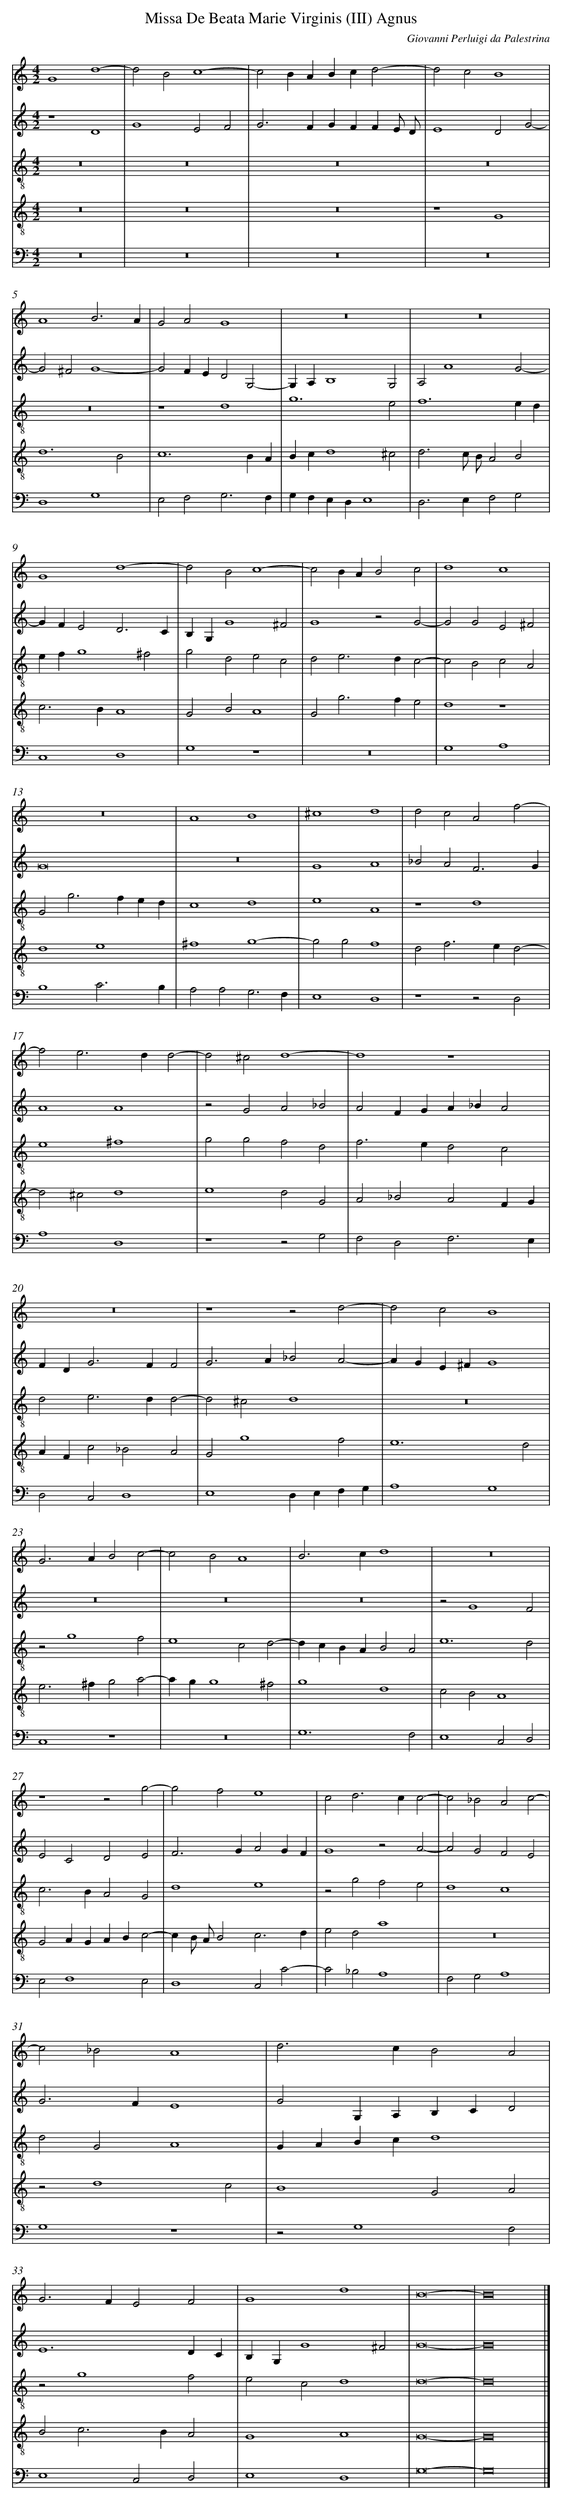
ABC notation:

X:1
T: Missa De Beata Marie Virginis (III) Agnus
C: Giovanni Perluigi da Palestrina
L: 1/4
M: 4/2
V: 1 clef=treble
V: 2 clef=treble
V: 3 clef=treble-8
V: 4 clef=treble-8
V: 5 clef=bass
K: C
[V:1] G4d4- |
[V:2] z4D4 |
[V:3] z8 |
[V:4] z8 |
[V:5] z8 |
[V:1] d2B2c4- |
[V:2] G4E2F2 |
[V:3] z8 |
[V:4] z8 |
[V:5] z8 |
[V:1] c2BABcd2- |
[V:2] G2>F2GFFE/ D/ |
[V:3] z8 |
[V:4] z8 |
[V:5] z8 |
[V:1] d2c2B4 |
[V:2] E4D2G2- |
[V:3] z8 |
[V:4] z4G4 |
[V:5] z8 |
[V:1] A4B3A |
[V:2] G2^F2G4- |
[V:3] z8 |
[V:4] d6B2 |
[V:5] D,4G,4 |
[V:1] G2A2G4 |
[V:2] G2FED2G,2- |
[V:3] z4d4 |
[V:4] c6BA |
[V:5] E,2F,2G,3F, |
[V:1] z8 |
[V:2] G,A,B,4G,2 |
[V:3] g6e2 |
[V:4] Bcd4^c2 |
[V:5] G,F,E,D,E,4 |
[V:1] z8 |
[V:2] A,2A4G2- |
[V:3] f6ed |
[V:4] d3c/ B/A2B2 |
[V:5] D,2>E,2F,2G,2 |
[V:1] G4d4- |
[V:2] GFE2D3C |
[V:3] efg4^f2 |
[V:4] c2>B2A4 |
[V:5] C,4D,4 |
[V:1] d2B2c4- |
[V:2] B,G,G4^F2 |
[V:3] g2d2e2c2 |
[V:4] G2B2A4 |
[V:5] G,4z4 |
[V:1] c2BAB2c2 |
[V:2] G4z2G2- |
[V:3] d2e2>d2c2- |
[V:4] G2g2>f2e2 |
[V:5] z8 |
[V:1] d4c4 |
[V:2] G2G2E2^F2 |
[V:3] c2B2c2A2 |
[V:4] d4z4 |
[V:5] G,4A,4 |
[V:1] z8 |
[V:2] G8 |
[V:3] G2g2>f2ed |
[V:4] d4e4 |
[V:5] B,4C3B, |
[V:1] A4B4 |
[V:2] z8 |
[V:3] c4d4 |
[V:4] ^f4g4- |
[V:5] A,2A,2G,3F, |
[V:1] ^c4d4 |
[V:2] G4A4 |
[V:3] e4A4 |
[V:4] g2g2f4 |
[V:5] E,4D,4 |
[V:1] d2c2A2f2- |
[V:2] _B2A2F3G |
[V:3] z4d4 |
[V:4] d2f2>e2d2- |
[V:5] z4z2D,2 |
[V:1] f2e2>d2d2- |
[V:2] A4A4 |
[V:3] e4^f4 |
[V:4] d2^c2d4 |
[V:5] A,4D,4 |
[V:1] d2^c2d4- |
[V:2] z2G2A2_B2 |
[V:3] g2g2f2d2 |
[V:4] e4d2G2 |
[V:5] z4z2G,2 |
[V:1] d4z4 |
[V:2] A2FGA_BA2 |
[V:3] f2>e2d2c2 |
[V:4] A2_B2A2FG |
[V:5] F,2D,2F,3E, |
[V:1] z8 |
[V:2] FD2<G2FF2 |
[V:3] d2e2>d2d2- |
[V:4] AFc2_B2A2 |
[V:5] D,2C,2D,4 |
[V:1] z4z2d2- |
[V:2] G2>A2_B2A2- |
[V:3] d2^c2d4 |
[V:4] G2g4f2 |
[V:5] E,4D,E,F,G, |
[V:1] d2c2B4 |
[V:2] AGE^FG4 |
[V:3] z8 |
[V:4] e6d2 |
[V:5] A,4G,4 |
[V:1] G2>A2B2c2- |
[V:2] z8 |
[V:3] z2g4f2 |
[V:4] e2>^f2g2a2- |
[V:5] C,4z4 |
[V:1] c2B2A4 |
[V:2] z8 |
[V:3] e4c2d2- |
[V:4] agg4^f2 |
[V:5] z8 |
[V:1] B2>c2d4 |
[V:2] z8 |
[V:3] dcBAB2A2 |
[V:4] g4d4 |
[V:5] G,6F,2 |
[V:1] z8 |
[V:2] z2G4F2 |
[V:3] e6d2 |
[V:4] c2B2A4 |
[V:5] E,4C,2D,2 |
[V:1] z4z2g2- |
[V:2] E2C2D2E2 |
[V:3] c2>B2A2G2 |
[V:4] G2AGABc2- |
[V:5] E,2F,4E,2 |
[V:1] g2f2e4 |
[V:2] F2>G2A2GF |
[V:3] d4e4 |
[V:4] cB/ A/B2c3d |
[V:5] D,4C,2C2- |
[V:1] c2d2>c2c2- |
[V:2] G4z2A2- |
[V:3] z2g2f2e2 |
[V:4] e2d2a4 |
[V:5] C2_B,2A,4 |
[V:1] c2_B2A2c2- |
[V:2] A2G2F2E2 |
[V:3] d4c4 |
[V:4] z8 |
[V:5] F,2G,2A,4 |
[V:1] c2_B2A4 |
[V:2] G2>F2E4 |
[V:3] d2G2A4 |
[V:4] z2d4c2 |
[V:5] G,4z4 |
[V:1] d2>c2B2A2 |
[V:2] G2G,A,B,CD2 |
[V:3] GABcd4 |
[V:4] B4G2A2 |
[V:5] z2G,4F,2 |
[V:1] G2>F2E2F2 |
[V:2] E6DC |
[V:3] z2g4f2 |
[V:4] B2c2>B2A2 |
[V:5] E,4C,2D,2 |
[V:1] G4d4 |
[V:2] B,G,G4^F2 |
[V:3] e2c2d4 |
[V:4] G4A4 |
[V:5] E,4D,4 |
[V:1] B8- |
[V:2] G8- |
[V:3] d8- |
[V:4] G8- |
[V:5] G,8- |
[V:1] B8 |]
[V:2] G8 |]
[V:3] d8 |]
[V:4] G8 |]
[V:5] G,8 |]
